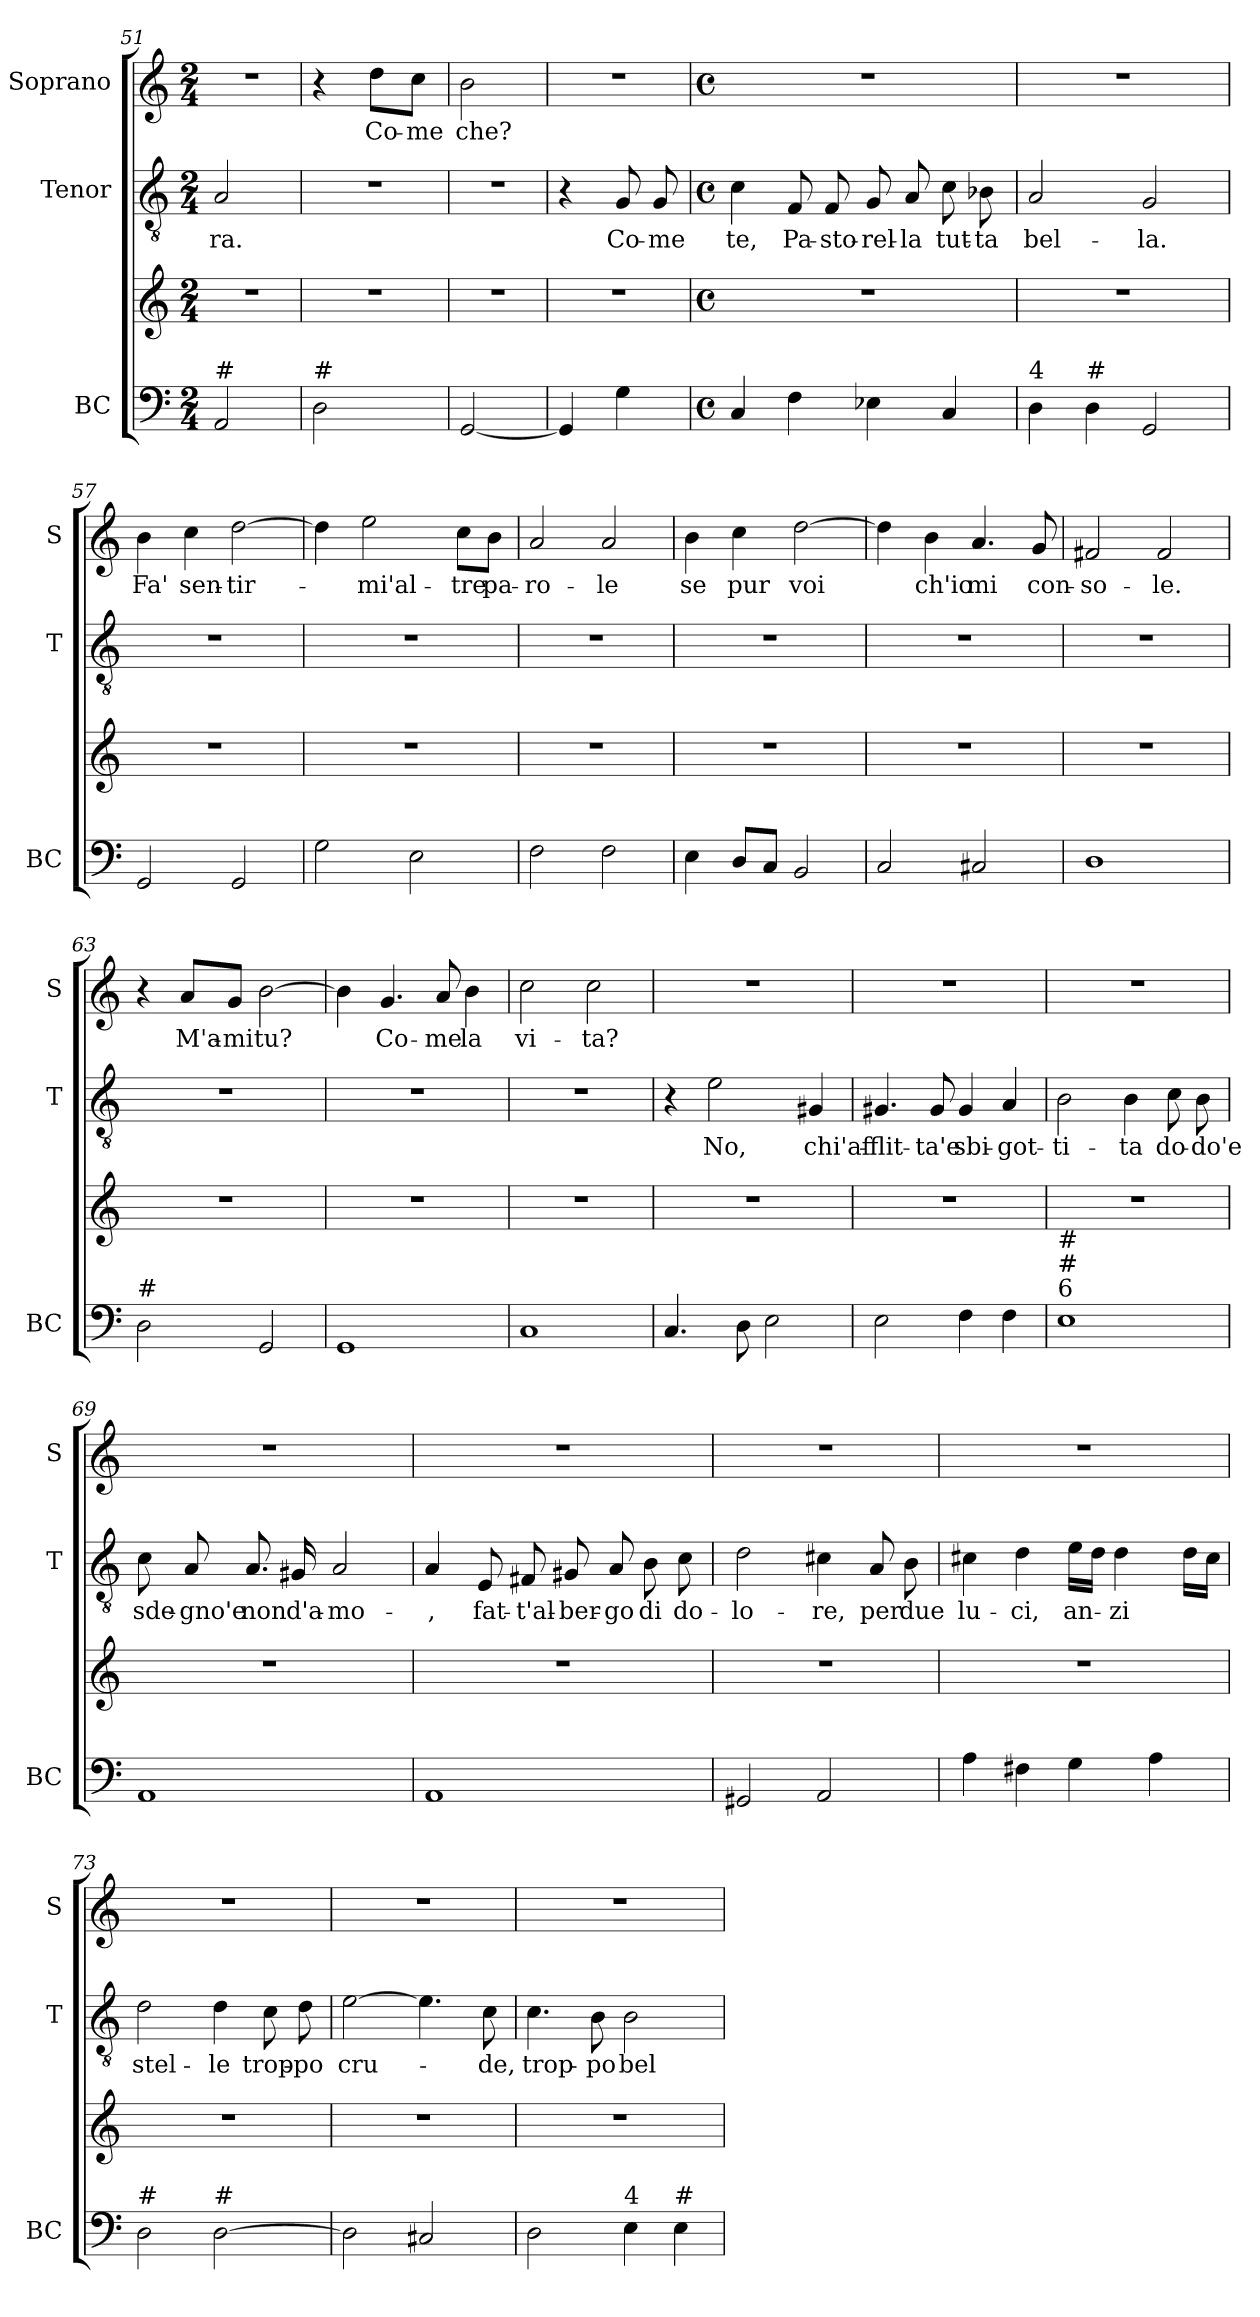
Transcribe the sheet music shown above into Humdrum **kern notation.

**kern	**kern	**kern	**text	**kern	**text
*part3	*part3	*part2	*part2	*part1	*part1
*staff4	*staff3	*staff2	*staff2	*staff1	*staff1
*I"BC	*	*I"Tenor	*	*I"Soprano	*
*I'BC	*	*I'T	*	*I'S	*
*clefF4	*clefG2	*clefGv2	*	*clefG2	*
*k[]	*k[]	*k[]	*	*k[]	*
*C:	*C:	*C:	*	*C:	*
*M2/4	*M2/4	*M2/4	*	*M2/4	*
=51	=51	=51	=51	=51	=51
!LO:TX:a:t=#	!	!	!	!	!
!	!	!	!LO:LY:b	!	!
2AA/	2r	2A/	-ra.	2r	.
!!LO:LB:g=z
=52	=52	=52	=52	=52	=52
!LO:TX:a:t=#	!	!	!	!	!
2D\	2r	2r	.	4r	.
!	!	!	!	!	!LO:LY:b
.	.	.	.	8dd\L	Co-
!	!	!	!	!	!LO:LY:b
.	.	.	.	8cc\J	-me
=53	=53	=53	=53	=53	=53
!	!	!	!	!	!LO:LY:b
[2GG/	2r	2r	.	2b\	che?
=54	=54	=54	=54	=54	=54
4GG/]	2r	4r	.	2r	.
!	!	!	!LO:LY:b	!	!
4G\	.	8G/	Co-	.	.
!	!	!	!LO:LY:b	!	!
.	.	8G/	-me	.	.
=55	=55	=55	=55	=55	=55
*M4/4	*M4/4	*M4/4	*	*M4/4	*
*met(c)	*met(c)	*met(c)	*	*met(c)	*
!	!	!	!LO:LY:b	!	!
4C/	1r	4c\	te,	1r	.
!	!	!	!LO:LY:b	!	!
4F\	.	8F/	Pa-	.	.
!	!	!	!LO:LY:b	!	!
.	.	8F/	-sto-	.	.
!	!	!	!LO:LY:b	!	!
4E-X\	.	8G/	-rel-	.	.
!	!	!	!LO:LY:b	!	!
.	.	8A/	-la	.	.
!	!	!	!LO:LY:b	!	!
4C/	.	8c\	tut-	.	.
!	!	!	!LO:LY:b	!	!
.	.	8B-X\	-ta	.	.
=56	=56	=56	=56	=56	=56
!LO:TX:a:t=4	!	!	!	!	!
!	!	!	!LO:LY:b	!	!
4D\	1r	2A/	bel-	1r	.
!LO:TX:a:t=#	!	!	!	!	!
4D\	.	.	.	.	.
!	!	!	!LO:LY:b	!	!
2GG/	.	2G/	-la.	.	.
=57	=57	=57	=57	=57	=57
!	!	!	!	!	!LO:LY:b
2GG/	1r	1r	.	4b\	Fa'
!	!	!	!	!	!LO:LY:b
.	.	.	.	4cc\	sen-
!	!	!	!	!	!LO:LY:b
2GG/	.	.	.	[2dd\	-tir-
!!LO:LB:g=z
=58	=58	=58	=58	=58	=58
2G\	1r	1r	.	4dd\]	.
!	!	!	!	!	!LO:LY:b
.	.	.	.	2ee\	-mi'al-
2E\	.	.	.	.	.
!	!	!	!	!	!LO:LY:b
.	.	.	.	8cc\L	-tre
!	!	!	!	!	!LO:LY:b
.	.	.	.	8b\J	pa-
=59	=59	=59	=59	=59	=59
!	!	!	!	!	!LO:LY:b
2F\	1r	1r	.	2a/	-ro-
!	!	!	!	!	!LO:LY:b
2F\	.	.	.	2a/	-le
=60	=60	=60	=60	=60	=60
!	!	!	!	!	!LO:LY:b
4E\	1r	1r	.	4b\	se
!	!	!	!	!	!LO:LY:b
8D/L	.	.	.	4cc\	pur
8C/J	.	.	.	.	.
!	!	!	!	!	!LO:LY:b
2BB/	.	.	.	[2dd\	voi
=61	=61	=61	=61	=61	=61
2C/	1r	1r	.	4dd\]	.
!	!	!	!	!	!LO:LY:b
.	.	.	.	4b\	ch'io
!	!	!	!	!	!LO:LY:b
2C#X/	.	.	.	4.a/	mi
!	!	!	!	!	!LO:LY:b
.	.	.	.	8g/	con-
=62	=62	=62	=62	=62	=62
!	!	!	!	!	!LO:LY:b
1D	1r	1r	.	2f#X/	-so-
!	!	!	!	!	!LO:LY:b
.	.	.	.	2f#/	-le.
=63	=63	=63	=63	=63	=63
!LO:TX:a:t=#	!	!	!	!	!
2D\	1r	1r	.	4r	.
!	!	!	!	!	!LO:LY:b
.	.	.	.	8a/L	M'a-
!	!	!	!	!	!LO:LY:b
.	.	.	.	8g/J	-mi
!	!	!	!	!	!LO:LY:b
2GG/	.	.	.	[2b\	tu?
!!LO:PB:g=z
=64	=64	=64	=64	=64	=64
1GG	1r	1r	.	4b\]	.
!	!	!	!	!	!LO:LY:b
.	.	.	.	4.g/	Co-
!	!	!	!	!	!LO:LY:b
.	.	.	.	8a/	-me
!	!	!	!	!	!LO:LY:b
.	.	.	.	4b\	la
=65	=65	=65	=65	=65	=65
!	!	!	!	!	!LO:LY:b
1C	1r	1r	.	2cc\	vi-
!	!	!	!	!	!LO:LY:b
.	.	.	.	2cc\	-ta?
=66	=66	=66	=66	=66	=66
4.C/	1r	4r	.	1r	.
!	!	!	!LO:LY:b	!	!
.	.	2e\	No,	.	.
8D\	.	.	.	.	.
2E\	.	.	.	.	.
!	!	!	!LO:LY:b	!	!
.	.	4G#X/	chi'af-	.	.
=67	=67	=67	=67	=67	=67
!	!	!	!LO:LY:b	!	!
2E\	1r	4.G#X/	-flit-	1r	.
!	!	!	!LO:LY:b	!	!
.	.	8G#/	-ta'e	.	.
!	!	!	!LO:LY:b	!	!
4F\	.	4G#/	sbi-	.	.
!	!	!	!LO:LY:b	!	!
4F\	.	4A/	-got-	.	.
=68	=68	=68	=68	=68	=68
!LO:TX:a:t=6	!	!	!	!	!
!LO:TX:a:t=#	!	!	!	!	!
!LO:TX:a:t=#	!	!	!	!	!
!	!	!	!LO:LY:b	!	!
1E	1r	2B\	-ti-	1r	.
!	!	!	!LO:LY:b	!	!
.	.	4B\	-ta	.	.
!	!	!	!LO:LY:b	!	!
.	.	8c\	do-	.	.
!	!	!	!LO:LY:b	!	!
.	.	8B\	-do'e	.	.
!!LO:LB:g=z
=69	=69	=69	=69	=69	=69
!	!	!	!LO:LY:b	!	!
1AA	1r	8c\	sde-	1r	.
!	!	!	!LO:LY:b	!	!
.	.	8A/	-gno'e	.	.
!	!	!	!LO:LY:b	!	!
.	.	8.A/	non	.	.
!	!	!	!LO:LY:b	!	!
.	.	16G#X/	d'a-	.	.
!	!	!	!LO:LY:b	!	!
.	.	2A/	-mo-	.	.
=70	=70	=70	=70	=70	=70
!	!	!	!LO:LY:b	!	!
1AA	1r	4A/	-,	1r	.
!	!	!	!LO:LY:b	!	!
.	.	8E/	fat-	.	.
!	!	!	!LO:LY:b	!	!
.	.	8F#X/	-t'al-	.	.
!	!	!	!LO:LY:b	!	!
.	.	8G#X/	-ber-	.	.
!	!	!	!LO:LY:b	!	!
.	.	8A/	-go	.	.
!	!	!	!LO:LY:b	!	!
.	.	8B\	di	.	.
!	!	!	!LO:LY:b	!	!
.	.	8c\	do-	.	.
=71	=71	=71	=71	=71	=71
!	!	!	!LO:LY:b	!	!
2GG#X/	1r	2d\	-lo-	1r	.
!	!	!	!LO:LY:b	!	!
2AA/	.	4c#X\	-re,	.	.
!	!	!	!LO:LY:b	!	!
.	.	8A/	per	.	.
!	!	!	!LO:LY:b	!	!
.	.	8B\	due	.	.
=72	=72	=72	=72	=72	=72
!	!	!	!LO:LY:b	!	!
4A\	1r	4c#X\	lu-	1r	.
!	!	!	!LO:LY:b	!	!
4F#X\	.	4d\	-ci,	.	.
!	!	!	!LO:LY:b	!	!
4G\	.	16e\LL	an-	.	.
.	.	16d\JJ	.	.	.
!	!	!	!LO:LY:b	!	!
.	.	4d\	-zi	.	.
4A\	.	.	.	.	.
.	.	16d\LL	.	.	.
.	.	16c#\JJ	.	.	.
=73	=73	=73	=73	=73	=73
!LO:TX:a:t=#	!	!	!	!	!
!	!	!	!LO:LY:b	!	!
2D\	1r	2d\	stel-	1r	.
!LO:TX:a:t=#	!	!	!	!	!
!	!	!	!LO:LY:b	!	!
[2D\	.	4d\	-le	.	.
!	!	!	!LO:LY:b	!	!
.	.	8c\	trop-	.	.
!	!	!	!LO:LY:b	!	!
.	.	8d\	-po	.	.
!!LO:LB:g=z
=74	=74	=74	=74	=74	=74
!	!	!	!LO:LY:b	!	!
2D\]	1r	[2e\	cru-	1r	.
2C#X/	.	4.e\]	.	.	.
!	!	!	!LO:LY:b	!	!
.	.	8c\	-de,	.	.
=75	=75	=75	=75	=75	=75
!	!	!	!LO:LY:b	!	!
2D\	1r	4.c\	trop-	1r	.
!	!	!	!LO:LY:b	!	!
.	.	8B\	-po	.	.
!LO:TX:a:t=4	!	!	!	!	!
!	!	!	!LO:LY:b	!	!
4E\	.	2B\	bel-	.	.
!LO:TX:a:t=#	!	!	!	!	!
4E\	.	.	.	.	.
=	=	=	=	=	=
*-	*-	*-	*-	*-	*-
